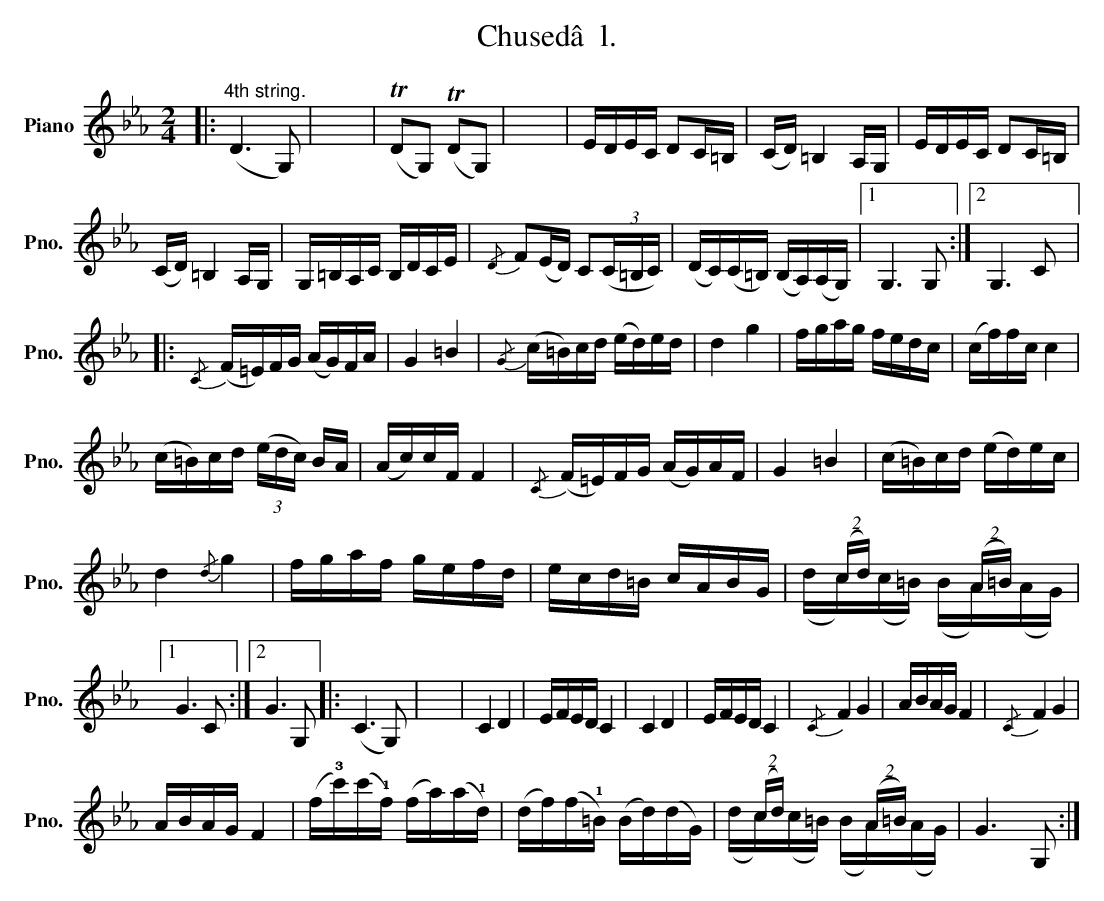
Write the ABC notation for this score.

X:1
T:Chusedâl.
%%score ( 1 2 )
L:1/16
M:2/4
K:Cmin
V:1 treble nm="Piano" snm="Pno."
V:2 treble
V:1
|:"^4th string." (D6 G,2) | x8 | (TD2G,2) (TD2G,2) | x8 | EDEC D2C=B, | (CD) =B,4 A,G, | %6
 EDEC D2C=B, |$ (CD) =B,4 A,G, | G,=B,A,C B,DCE |{/D} F2(ED) C2(3(C=B,C) | %10
 (DC)(C=B,) (B,A,)(A,G,) |1 G,6 G,2 :|2 G,6 C2 |:${/C} (F=E)FG (AG)FA | G4 =B4 | %15
{/G} (c=B)cd (ed)ed | d4 g4 | fgag fedc | (cf)fc c4 |$ (c=B)cd (3(edc) BA | (Ac)cF F4 | %21
{/C} (F=E)FG (AG)AF | G4 =B4 | (c=B)cd (ed)ec |$ d4{/d} g4 | fgaf gefd | ecd=B cABG | %27
 x (2:1:2(cd) x2 x (2:1:2(A=B) x2 |1$ G6 C2 :|2 G6 G,2 |: (C6 G,2) | x8 | C4 D4 | EFED C4 | C4 D4 | %35
 EFED C4 |{/C} F4 G4 | ABAG F4 |{/C} F4 G4 |$ ABAG F4 | (f!3!c')(c'!1!f) (fa)(a!1!d) | %41
 (df)(f!1!=B) (Bd)(dG) | x (2:1:2(cd) x2 x (2:1:2(A=B) x2 | G6 G,2 :| %44
V:2
|: x8 | x8 | x8 | x8 | x8 | x8 | x8 |$ x8 | x8 | x8 | x8 |1 x8 :|2 x8 |:$ x8 | x8 | x8 | x8 | x8 | %18
 x8 |$ x8 | x8 | x8 | x8 | x8 |$ x8 | x8 | x8 | (dc)(c=B) (BA)(AG) |1$ x8 :|2 x8 |: x8 | x8 | x8 | %33
 x8 | x8 | x8 | x8 | x8 | x8 |$ x8 | x8 | x8 | (dc)(c=B) (BA)(AG) | x8 :| %44
